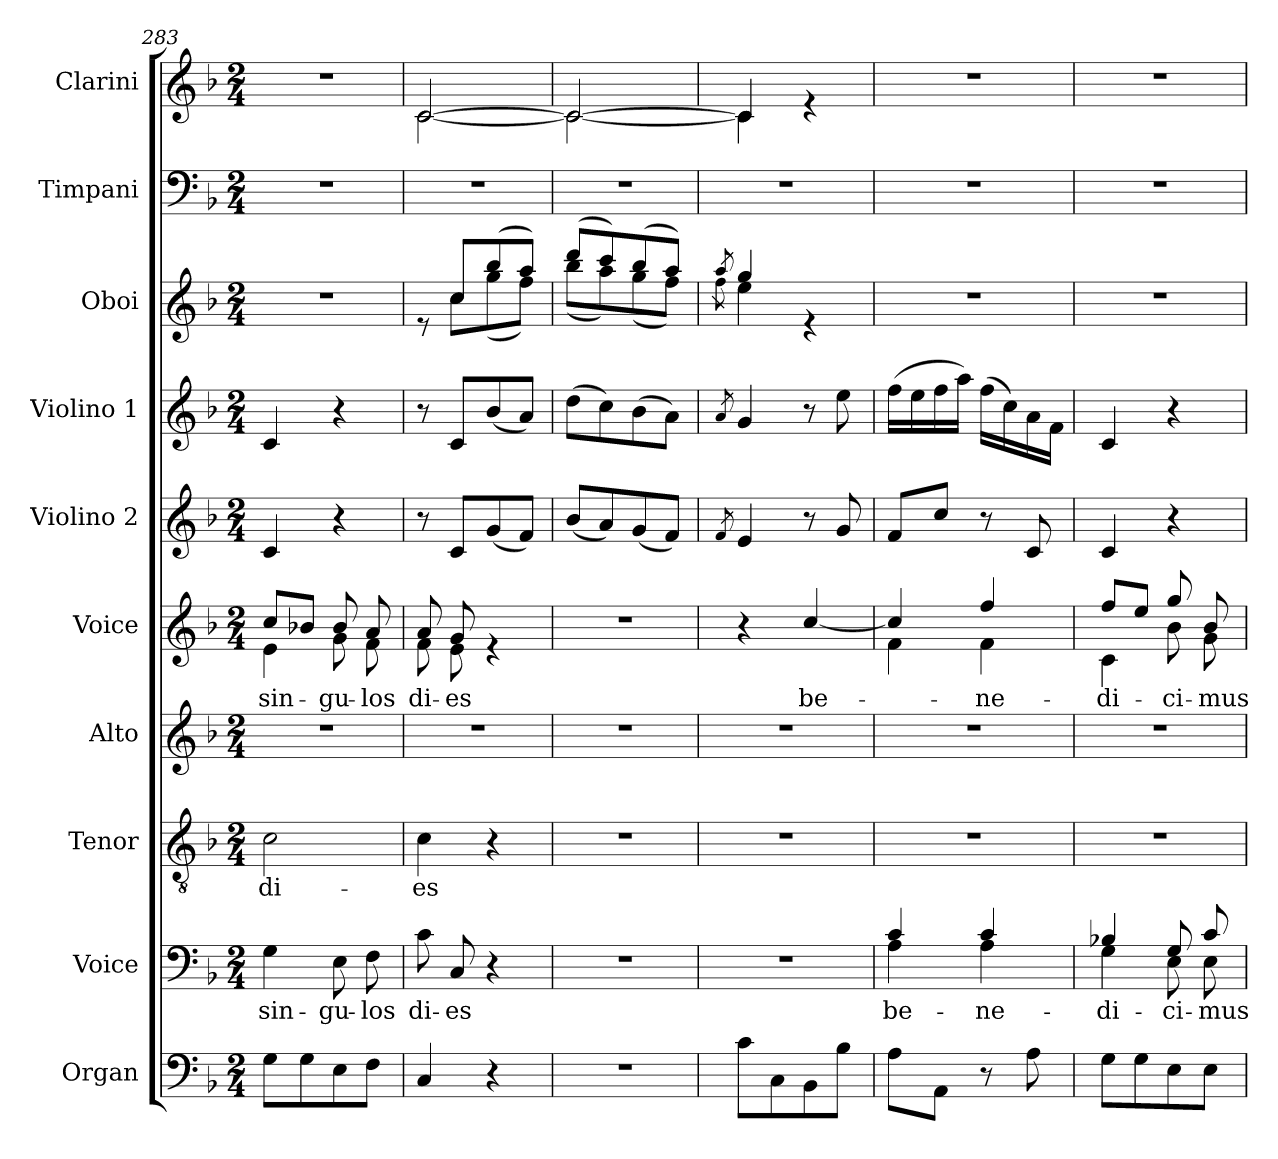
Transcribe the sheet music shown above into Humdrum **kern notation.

**kern	**kern	**text	**kern	**text	**kern	**kern	**text	**kern	**kern	**kern	**kern	**kern
*part10	*part9	*part9	*part8	*part8	*part7	*part6	*part6	*part5	*part4	*part3	*part2	*part1
*staff10	*staff9	*staff9	*staff8	*staff8	*staff7	*staff6	*staff6	*staff5	*staff4	*staff3	*staff2	*staff1
*I"Organ	*I"Voice	*	*I"Tenor	*	*I"Alto	*I"Voice	*	*I"Violino 2	*I"Violino 1	*I"Oboi	*I"Timpani	*I"Clarini
*	*	*	*	*	*	*	*	*I'Vln	*I'Vln	*I'O	*I'T	*I'C
!!LO:PB:g=z
*clefF4	*clefF4	*	*clefGv2	*	*clefG2	*clefG2	*	*clefG2	*clefG2	*clefG2	*clefF4	*clefG2
*k[b-]	*k[b-]	*	*k[b-]	*	*k[b-]	*k[b-]	*	*k[b-]	*k[b-]	*k[b-]	*k[b-]	*k[b-]
*M2/4	*M2/4	*	*M2/4	*	*M2/4	*M2/4	*	*M2/4	*M2/4	*M2/4	*M2/4	*M2/4
=283	=283	=283	=283	=283	=283	=283	=283	=283	=283	=283	=283	=283
!	!	!LO:LY:b	!	!LO:LY:b	!	!	!LO:LY:b	!	!	!	!	!
*	*	*	*	*	*	*^	*	*	*	*	*	*
8G\L	4G\	sin-	2c\	di-	2r	8cc/L	4e\	sin-	4c/	4c/	2r	2r	2r
8G\	.	.	.	.	.	8b-X/J	.	.	.	.	.	.	.
!	!	!LO:LY:b	!	!	!	!	!	!LO:LY:b	!	!	!	!	!
8E\	8E\	-gu-	.	.	.	8b-/	8g\	-gu-	4r	4r	.	.	.
!	!	!LO:LY:b	!	!	!	!	!	!LO:LY:b	!	!	!	!	!
8F\J	8F\	-los	.	.	.	8a/	8f\	-los	.	.	.	.	.
=284	=284	=284	=284	=284	=284	=284	=284	=284	=284	=284	=284	=284	=284
!	!	!LO:LY:b	!	!LO:LY:b	!	!	!	!LO:LY:b	!	!	!	!	!
*	*	*	*	*	*	*	*	*	*	*	*^	*	*^
4C/	8c\	di-	4c\	-es	2r	8a/	8f\	di-	8r	8r	8re	8ryy	2r	[2c/	[2c\
!	!	!LO:LY:b	!	!	!	!	!	!LO:LY:b	!	!	!	!	!	!	!
.	8C/	-es	.	.	.	8g/	8e\	-es	8c/L	8c/L	8cc/L	8cc\L	.	.	.
4r	4r	.	4r	.	.	4re	4ryy	.	(8g/	(8b-/	(8bb-/	(8gg\	.	.	.
.	.	.	.	.	.	.	.	.	8f/J)	8a/J)	8aa/J)	8ff\J)	.	.	.
*	*	*	*	*	*	*v	*v	*	*	*	*	*	*	*	*
=285	=285	=285	=285	=285	=285	=285	=285	=285	=285	=285	=285	=285	=285	=285
2r	2r	.	2r	.	2r	2r	.	(8b-/L	(8dd\L	(8ddd/L	(8bb-\L	2r	2c/_	2c\_
.	.	.	.	.	.	.	.	8a/)	8cc\)	8ccc/)	8aa\)	.	.	.
.	.	.	.	.	.	.	.	(8g/	(8b-\	(8bb-/	(8gg\	.	.	.
.	.	.	.	.	.	.	.	8f/J)	8a\J)	8aa/J)	8ff\J)	.	.	.
=286	=286	=286	=286	=286	=286	=286	=286	=286	=286	=286	=286	=286	=286	=286
.	.	.	.	.	.	.	.	8qf/	8qa/	8qaa/	8qff\	.	.	.
8c\L	2r	.	2r	.	2r	4r	.	4e/	4g/	4gg/	4ee\	2r	4c/]	4c\]
8C\	.	.	.	.	.	.	.	.	.	.	.	.	.	.
!	!	!	!	!	!	!	!LO:LY:b	!	!	!	!	!	!	!
8BB-\	.	.	.	.	.	[4cc/	be-	8r	8r	4re	4ryy	.	4re	4ryy
8B-\J	.	.	.	.	.	.	.	8g/	8ee\	.	.	.	.	.
*	*	*	*	*	*	*	*	*	*	*v	*v	*	*v	*v
=287	=287	=287	=287	=287	=287	=287	=287	=287	=287	=287	=287	=287
!	!	!LO:LY:b	!	!	!	!	!	!	!	!	!	!
*	*^	*	*	*	*	*^	*	*	*	*	*	*
8A\L	4c/	4A\	be-	2r	.	2r	4cc/]	4f\	.	8f/L	(16ff\LL	2r	2r	2r
.	.	.	.	.	.	.	.	.	.	.	16ee\	.	.	.
8AA\J	.	.	.	.	.	.	.	.	.	8cc/J	16ff\	.	.	.
.	.	.	.	.	.	.	.	.	.	.	16aa\JJ)	.	.	.
!	!	!	!LO:LY:b	!	!	!	!	!	!LO:LY:b	!	!	!	!	!
8r	4c/	4A\	-ne-	.	.	.	4ff/	4f\	-ne-	8r	(16ff\LL	.	.	.
.	.	.	.	.	.	.	.	.	.	.	16cc\)	.	.	.
8A\	.	.	.	.	.	.	.	.	.	8c/	16a\	.	.	.
.	.	.	.	.	.	.	.	.	.	.	16f\JJ	.	.	.
=288	=288	=288	=288	=288	=288	=288	=288	=288	=288	=288	=288	=288	=288	=288
!	!	!	!LO:LY:b	!	!	!	!	!	!LO:LY:b	!	!	!	!	!
8G\L	4B-X/	4G\	-di-	2r	.	2r	8ff/L	4c\	-di-	4c/	4c/	2r	2r	2r
8G\	.	.	.	.	.	.	8ee/J	.	.	.	.	.	.	.
!	!	!	!LO:LY:b	!	!	!	!	!	!LO:LY:b	!	!	!	!	!
8E\	8G/	8E\	-ci-	.	.	.	8gg/	8b-\	-ci-	4r	4r	.	.	.
!	!	!	!LO:LY:b	!	!	!	!	!	!LO:LY:b	!	!	!	!	!
8E\J	8c/	8E\	-mus	.	.	.	8b-/	8g\	-mus	.	.	.	.	.
*	*v	*v	*	*	*	*	*v	*v	*	*	*	*	*	*
=	=	=	=	=	=	=	=	=	=	=	=	=
*-	*-	*-	*-	*-	*-	*-	*-	*-	*-	*-	*-	*-
